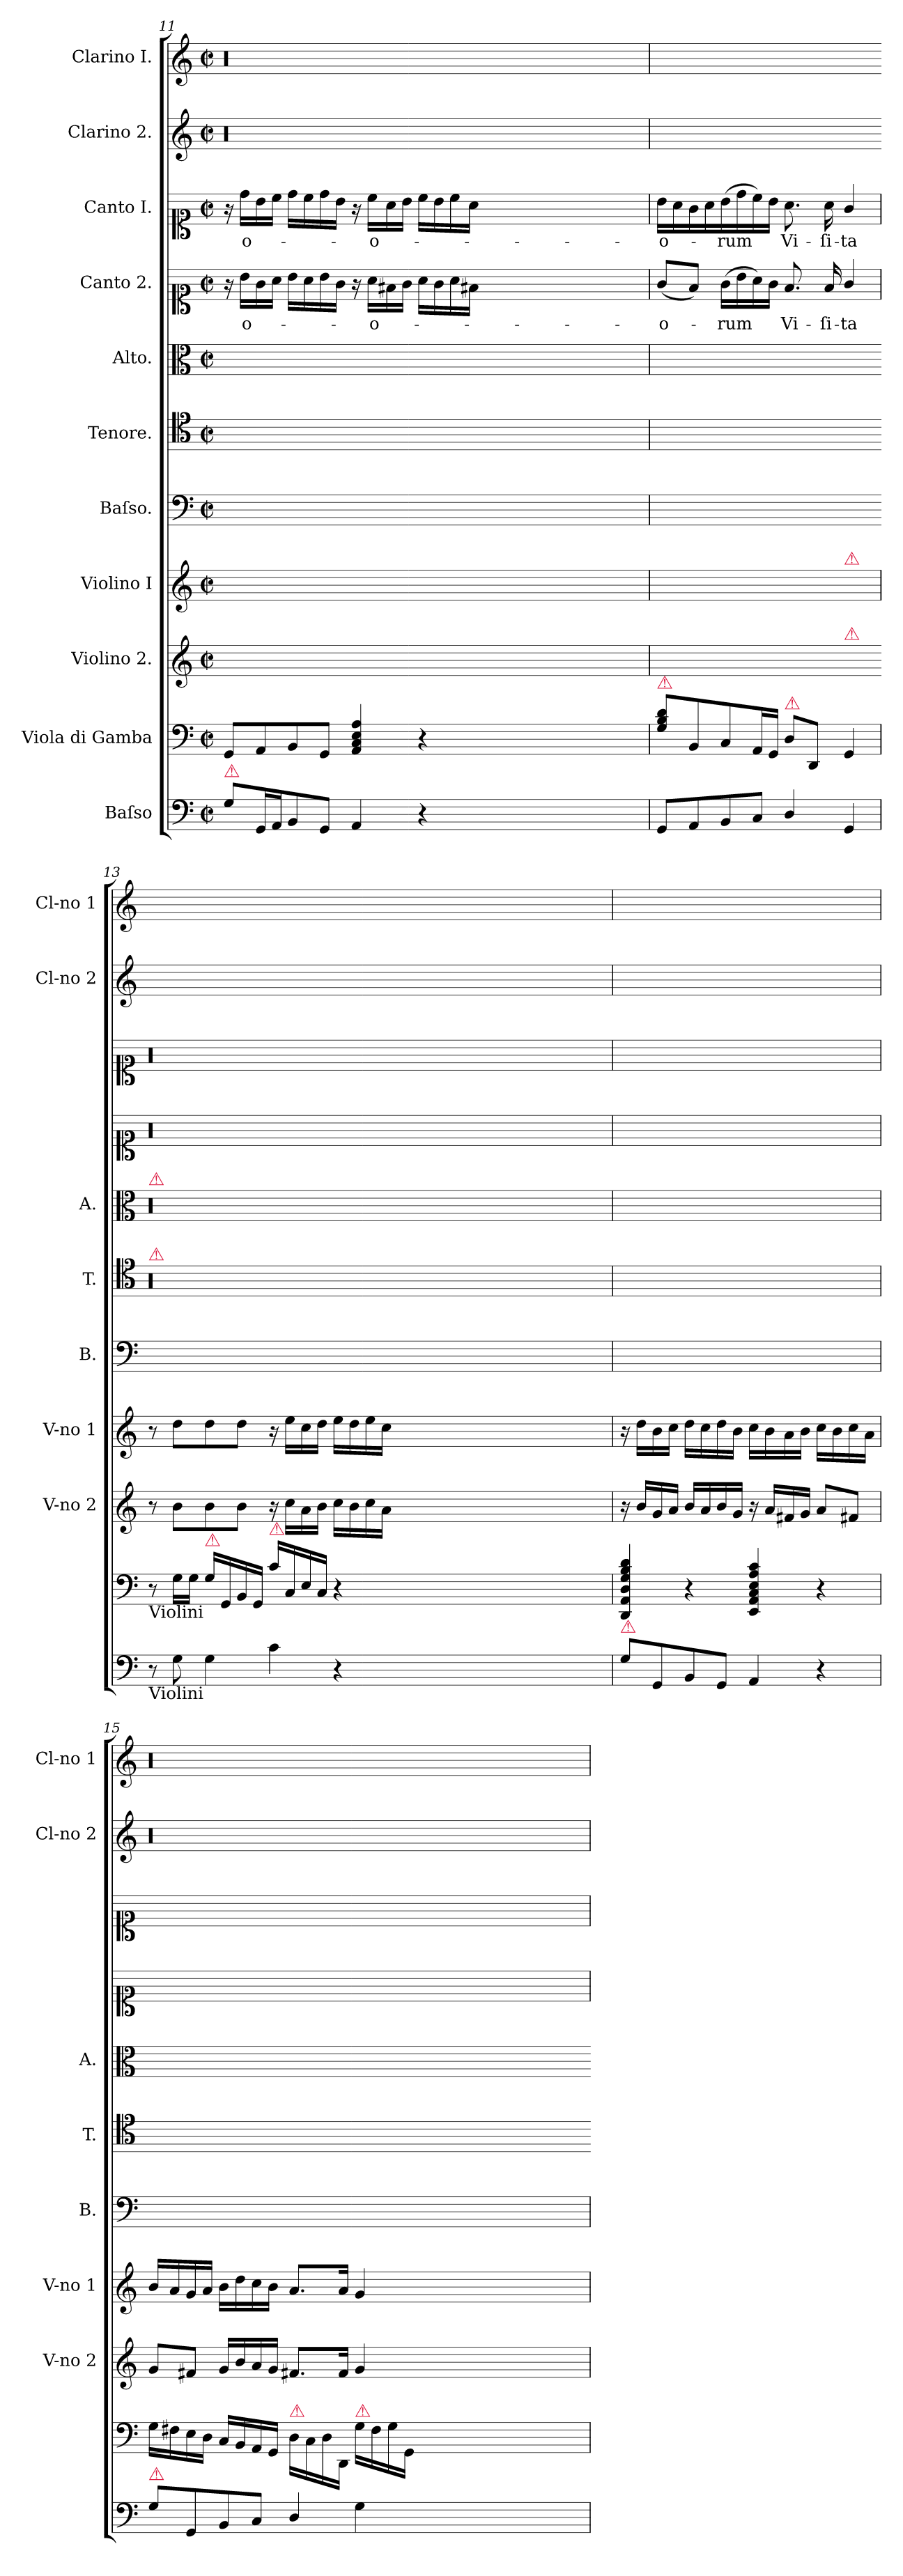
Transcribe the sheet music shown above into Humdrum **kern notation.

**kern	**kern	**kern	**kern	**kern	**kern	**kern	**kern	**text	**kern	**text	**kern	**kern
*part11	*part10	*part9	*part8	*part7	*part6	*part5	*part4	*part4	*part3	*part3	*part2	*part1
*staff11	*staff10	*staff9	*staff8	*staff7	*staff6	*staff5	*staff4	*staff4	*staff3	*staff3	*staff2	*staff1
*I"Baſso	*I"Viola di Gamba	*I"Violino 2.	*I"Violino I	*I"Baſso.	*I"Tenore.	*I"Alto.	*I"Canto 2.	*	*I"Canto I.	*	*I"Clarino 2.	*I"Clarino I.
*	*	*I'V-no 2	*I'V-no 1	*I'B.	*I'T.	*I'A.	*	*	*	*	*I'Cl-no 2	*I'Cl-no 1
*clefF4	*clefF4	*clefG2	*clefG2	*clefF4	*clefC4	*clefC3	*clefC1	*	*clefC1	*	*clefG2	*clefG2
*k[]	*k[]	*k[]	*k[]	*k[]	*k[]	*k[]	*k[]	*	*k[]	*	*k[]	*k[]
*C:	*C:	*C:	*C:	*C:	*C:	*C:	*C:	*	*C:	*	*C:	*C:
*M2/2	*M2/2	*M2/2	*M2/2	*M2/2	*M2/2	*M2/2	*M2/2	*	*M2/2	*	*M2/2	*M2/2
*met(c|)	*met(c|)	*met(c|)	*met(c|)	*met(c|)	*met(c|)	*met(c|)	*met(c|)	*	*met(c|)	*	*met(c|)	*met(c|)
=11	=11	=11	=11	=11	=11	=11	=11	=11	=11	=11	=11	=11
!LO:TX:a:color=crimson:t=⚠	!	!	!	!	!	!	!	!	!	!	!	!
8G\L	8GG/L	00ryy	00ryy	1ryy	00ryy	00ryy	16r	.	16r	.	00r	00r
.	.	.	.	.	.	.	16b\LL	-o-	16dd\LL	-o-	.	.
16GG/L	8AA/	.	.	.	.	.	16g\	.	16b\	.	.	.
16AA/J	.	.	.	.	.	.	16a\JJ	.	16cc\JJ	.	.	.
8BB/	8BB/	.	.	.	.	.	16b\LL	.	16dd\LL	.	.	.
.	.	.	.	.	.	.	16a\	.	16cc\	.	.	.
8GG/J	8GG/J	.	.	.	.	.	16b\	.	16dd\	.	.	.
.	.	.	.	.	.	.	16g\JJ	.	16b\JJ	.	.	.
4AA/	4AA/ 4C/ 4E/ 4A/	.	.	.	.	.	16r	.	16r	.	.	.
.	.	.	.	.	.	.	16a\LL	-o-	16cc\LL	-o-	.	.
.	.	.	.	.	.	.	16f#X\	.	16a\	.	.	.
.	.	.	.	.	.	.	16g\JJ	.	16b\JJ	.	.	.
4r	4r	.	.	.	.	.	16a\LL	.	16cc\LL	.	.	.
.	.	.	.	.	.	.	16g\	.	16b\	.	.	.
.	.	.	.	.	.	.	16a\	.	16cc\	.	.	.
.	.	.	.	.	.	.	16f#X\JJ	.	16a\JJ	.	.	.
0.ryy	0.ryy	.	.	0.ryy	.	.	0.ryy	.	0.ryy	.	.	.
=12	=12	=12	=12	=12	=12	=12	=12	=12	=12	=12	=12	=12
!	!LO:TX:a:color=crimson:t=⚠	!	!	!	!	!	!	!	!	!	!	!
8GG/L	8G\ 8B\ 8d\L	2.ryy	2.ryy	1ryy	1ryy	1ryy	(<8g/L	-o-	16b\LL	-o-	1ryy	1ryy
.	.	.	.	.	.	.	.	.	16a\	.	.	.
8AA/	8BB/	.	.	.	.	.	8f/J)	.	16g\	.	.	.
.	.	.	.	.	.	.	.	.	16a\	.	.	.
8BB/	8C/	.	.	.	.	.	(>16g\LL	-rum	(>16b\	-rum	.	.
.	.	.	.	.	.	.	16b\	.	16dd\	.	.	.
8C/J	16AA/L	.	.	.	.	.	16a\)	.	16cc\)	.	.	.
.	16GG/JJ	.	.	.	.	.	16g\JJ	.	16b\JJ	.	.	.
!	!LO:TX:a:color=crimson:t=⚠	!	!	!	!	!	!	!	!	!	!	!
4D/	8D\L	.	.	.	.	.	8.f/	Vi-	8.a\	Vi-	.	.
.	8DD/J	.	.	.	.	.	.	.	.	.	.	.
.	.	.	.	.	.	.	16f/	-ſi-	16a\	-ſi-	.	.
!	!	!	!LO:TX:a:color=crimson:t=⚠	!	!	!	!	!	!	!	!	!
!	!	!LO:TX:a:color=crimson:t=⚠	!	!	!	!	!	!	!	!	!	!
4GG/	4GG/	4ryy	4ryy	.	.	.	4g/	-ta	4g/	-ta	.	.
=13	=13	=13-	=13	=13	=13	=13	=13	=13	=13	=13	=13	=13
!	!	!	!	!	!	!LO:TX:a:color=crimson:t=⚠	!	!	!	!	!	!
!	!	!	!	!	!LO:TX:a:color=crimson:t=⚠	!	!	!	!	!	!	!
!	!LO:TX:b:t=Violini	!	!	!	!	!	!	!	!	!	!	!
!LO:TX:b:t=Violini	!	!	!	!	!	!	!	!	!	!	!	!
!	!	!	!	!	!LO:N:vis=00	!LO:N:vis=00	!	!	!	!	!	!
8r	8r	8r	8r	1ryy	0r	0r	00r	.	00r	.	00ryy	00ryy
8G\	16G\LL	8b\L	8dd\L	.	.	.	.	.	.	.	.	.
.	16G\JJ	.	.	.	.	.	.	.	.	.	.	.
!	!LO:TX:a:color=crimson:t=⚠	!	!	!	!	!	!	!	!	!	!	!
4G\	16G\LL	8b\	8dd\	.	.	.	.	.	.	.	.	.
.	16GG/	.	.	.	.	.	.	.	.	.	.	.
.	16BB/	8b\J	8dd\J	.	.	.	.	.	.	.	.	.
.	16GG/JJ	.	.	.	.	.	.	.	.	.	.	.
!	!LO:TX:a:color=crimson:t=⚠	!	!	!	!	!	!	!	!	!	!	!
4c\	16c\LL	16r	16r	.	.	.	.	.	.	.	.	.
.	16C/	16cc\LL	16ee\LL	.	.	.	.	.	.	.	.	.
.	16E/	16a\	16cc\	.	.	.	.	.	.	.	.	.
.	16C/JJ	16b\JJ	16dd\JJ	.	.	.	.	.	.	.	.	.
4r	4r	16cc\LL	16ee\LL	.	.	.	.	.	.	.	.	.
.	.	16b\	16dd\	.	.	.	.	.	.	.	.	.
.	.	16cc\	16ee\	.	.	.	.	.	.	.	.	.
.	.	16a\JJ	16cc\JJ	.	.	.	.	.	.	.	.	.
0.ryy	0.ryy	0.ryy	0.ryy	0.ryy	.	.	.	.	.	.	.	.
.	.	.	.	.	0ryy	0ryy	.	.	.	.	.	.
=14	=14	=14	=14	=14	=14	=14	=14	=14	=14	=14	=14	=14
!LO:TX:a:color=crimson:t=⚠	!	!	!	!	!	!	!	!	!	!	!	!
8G\L	4DD/ 4AA/ 4D/ 4G/ 4B/ 4d/	16r	16r	1ryy	1ryy	1ryy	1ryy	.	1ryy	.	1ryy	1ryy
.	.	16b/LL	16dd\LL	.	.	.	.	.	.	.	.	.
8GG/	.	16g/	16b\	.	.	.	.	.	.	.	.	.
.	.	16a/JJ	16cc\JJ	.	.	.	.	.	.	.	.	.
8BB/	4r	16b/LL	16dd\LL	.	.	.	.	.	.	.	.	.
.	.	16a/	16cc\	.	.	.	.	.	.	.	.	.
8GG/J	.	16b/	16dd\	.	.	.	.	.	.	.	.	.
.	.	16g/JJ	16b\JJ	.	.	.	.	.	.	.	.	.
4AA/	4EE/ 4AA/ 4C/ 4E/ 4A/ 4c/	16r	16cc\LL	.	.	.	.	.	.	.	.	.
.	.	16a/LL	16b\	.	.	.	.	.	.	.	.	.
.	.	16f#X/	16a\	.	.	.	.	.	.	.	.	.
.	.	16g/JJ	16b\JJ	.	.	.	.	.	.	.	.	.
4r	4r	8a/L	16cc\LL	.	.	.	.	.	.	.	.	.
.	.	.	16b\	.	.	.	.	.	.	.	.	.
.	.	8f#X/J	16cc\	.	.	.	.	.	.	.	.	.
.	.	.	16a\JJ	.	.	.	.	.	.	.	.	.
=15	=15	=15	=15	=15	=15	=15	=15	=15	=15	=15	=15	=15
!LO:TX:a:color=crimson:t=⚠	!	!	!	!	!	!	!	!	!	!	!	!
8G\L	16G\LL	8g/L	16b/LL	1ryy	1ryy	1ryy	00ryy	.	00ryy	.	00r	00r
.	16F#X\	.	16a/	.	.	.	.	.	.	.	.	.
8GG/	16E\	8f#X/J	16g/	.	.	.	.	.	.	.	.	.
.	16D\JJ	.	16a/JJ	.	.	.	.	.	.	.	.	.
8BB/	16C/LL	16g/LL	16b\LL	.	.	.	.	.	.	.	.	.
.	16BB/	16b/	16dd\	.	.	.	.	.	.	.	.	.
8C/J	16AA/	16a/	16cc\	.	.	.	.	.	.	.	.	.
.	16GG/JJ	16g/JJ	16b\JJ	.	.	.	.	.	.	.	.	.
!	!LO:TX:a:color=crimson:t=⚠	!	!	!	!	!	!	!	!	!	!	!
4D/	16D\LL	8.f#X/L	8.a/L	.	.	.	.	.	.	.	.	.
.	16C\	.	.	.	.	.	.	.	.	.	.	.
.	16D\	.	.	.	.	.	.	.	.	.	.	.
.	16DD/JJ	16f#/Jk	16a/Jk	.	.	.	.	.	.	.	.	.
!	!LO:TX:a:color=crimson:t=⚠	!	!	!	!	!	!	!	!	!	!	!
4G\	16G\LL	4g/	4g/	.	.	.	.	.	.	.	.	.
.	16F#\	.	.	.	.	.	.	.	.	.	.	.
.	16G\	.	.	.	.	.	.	.	.	.	.	.
.	16GG/JJ	.	.	.	.	.	.	.	.	.	.	.
0.ryy	0.ryy	0.ryy	0.ryy	0.ryy	0.ryy	0.ryy	.	.	.	.	.	.
=	=	=	=	=	=-	=-	=	=	=	=	=	=
*-	*-	*-	*-	*-	*-	*-	*-	*-	*-	*-	*-	*-
